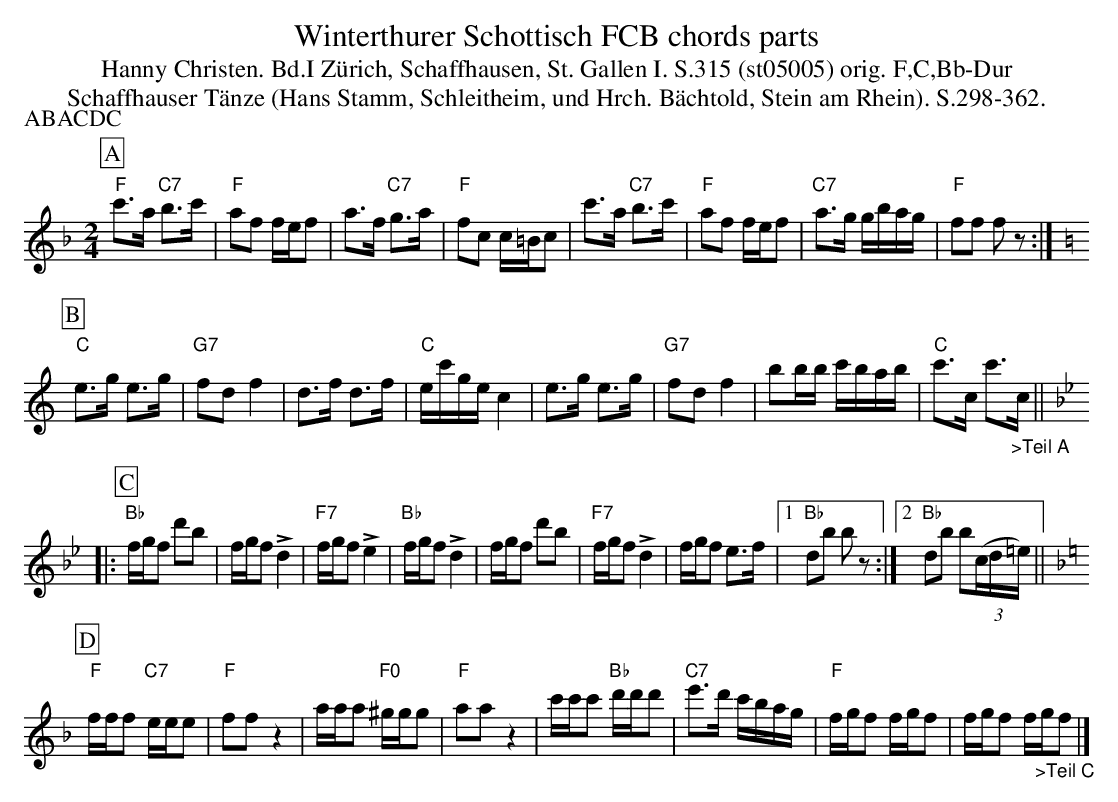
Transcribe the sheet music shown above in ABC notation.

X:1
T: Winterthurer Schottisch FCB chords parts
T:Hanny Christen. Bd.I Zürich, Schaffhausen, St. Gallen I. S.315 (st05005) orig. F,C,Bb-Dur
T: Schaffhauser T\"anze (Hans Stamm, Schleitheim, und Hrch. B\"achtold, Stein am Rhein). S.298-362.
P:ABACDC
M:2/4
L:1/8
K:F %%MIDI gchordon
[P:A] "F"c'>a "C7"b>c' | "F"af f/e/f | a>f "C7"g>a | "F"fc c/=B/c | c'>a "C7"b>c' | "F"af f/e/f | "C7"a>g g/b/a/g/ | "F"ff fz :| [P:B] [K:C]
"C"e>g e>g | "G7"fd f2 | d>f d>f | "C"e/c'/g/e/ c2 | e>g e>g | "G7"fd f2 | bb/b/ c'/b/a/b/ | "C"c'>c c'>"_>Teil A"c || [P:C] [K:Bb]
|: "Bb"f/g/f d'b | f/g/f !>!d2 | "F7"f/g/f !>!e2 | "Bb"f/g/f !>!d2 | f/g/f d'b |  "F7"f/g/f !>!d2 | f/g/f e>f |1 "Bb"db bz :|2 "Bb"db b((3c/d/=e/) || [P:D] [K:F]
"F"f/f/f "C7"e/e/e | "F"ffz2 | a/a/a "F0"^g/g/g | "F"aaz2 | c'/c'/c' "Bb"d'/d'/d' | "C7"e'>d' c'/b/a/g/ | "F"f/g/f f/g/f |  f/g/f f/"_>Teil C"g/f |]
